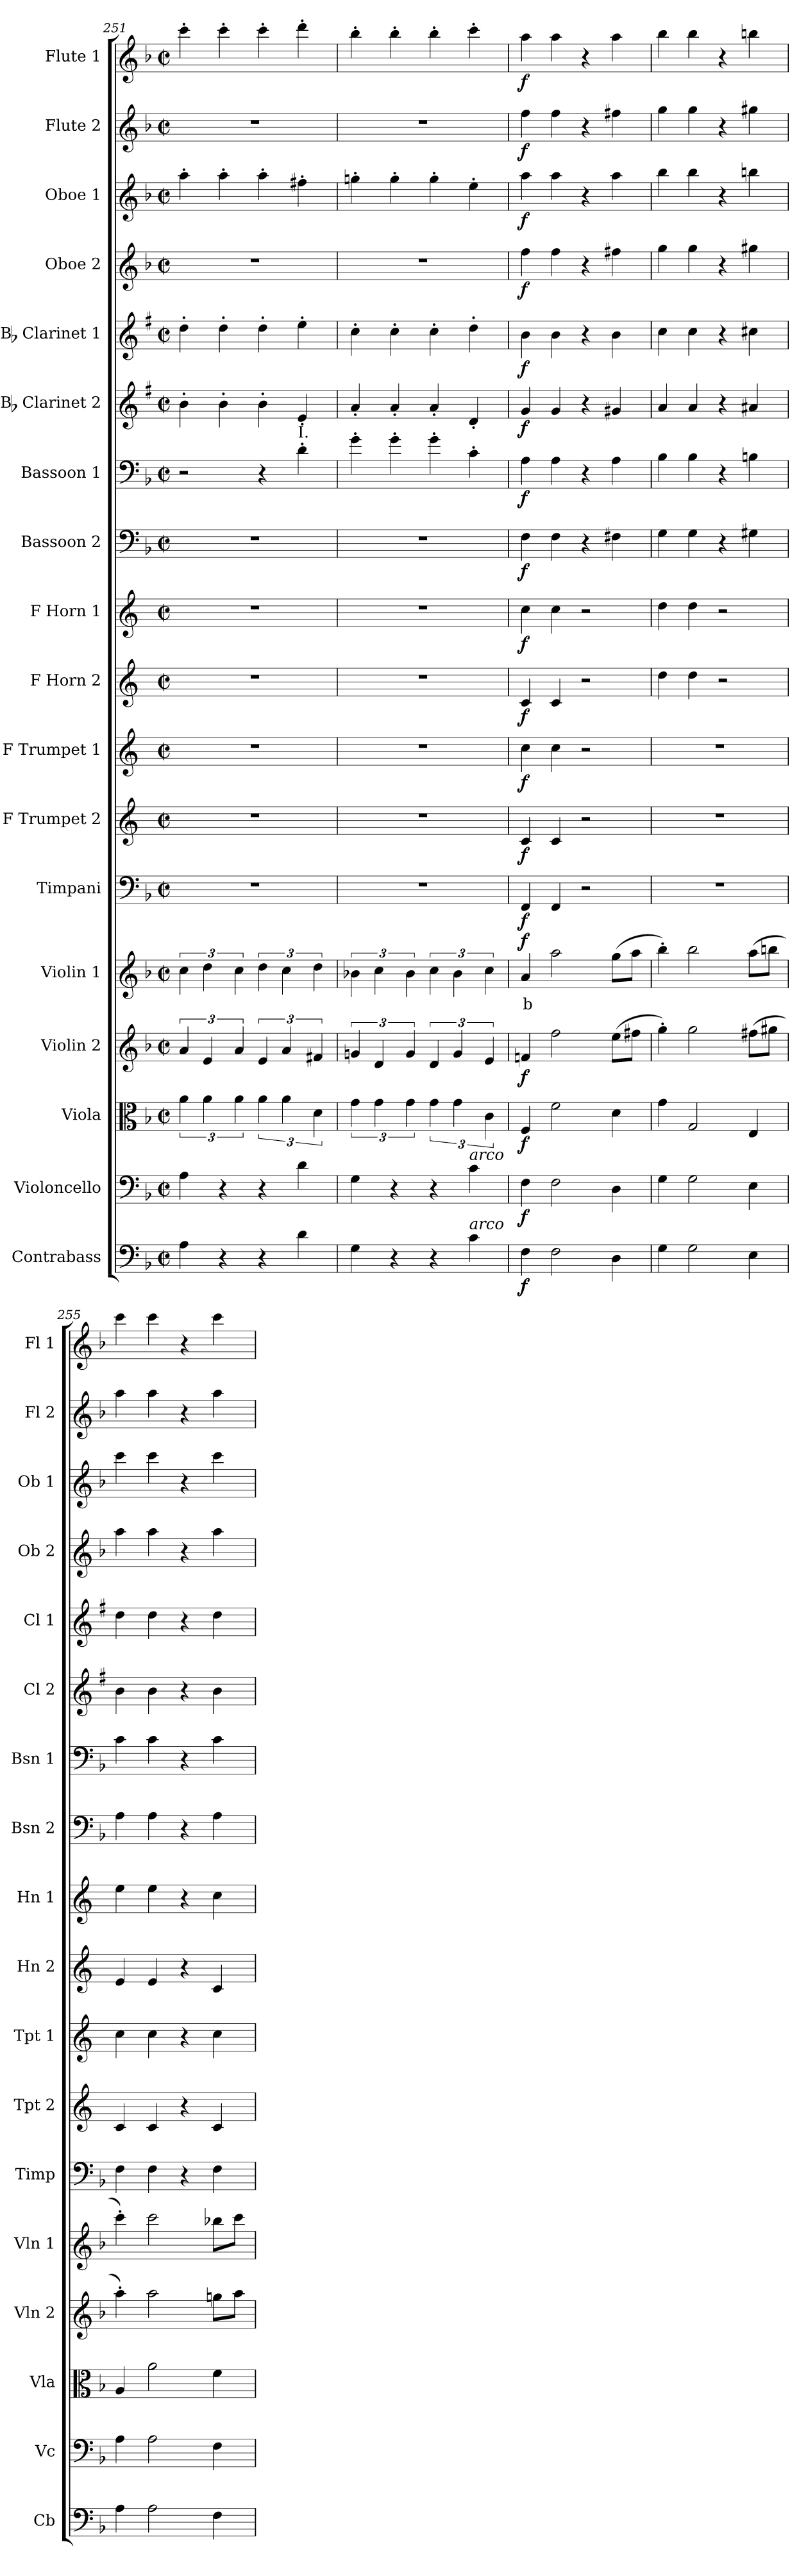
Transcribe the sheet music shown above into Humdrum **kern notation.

**kern	**dynam	**kern	**dynam	**kern	**dynam	**kern	**dynam	**kern	**text	**dynam	**kern	**dynam	**kern	**dynam	**kern	**dynam	**kern	**dynam	**kern	**dynam	**kern	**dynam	**kern	**dynam	**kern	**dynam	**kern	**dynam	**kern	**dynam	**kern	**dynam	**kern	**dynam	**kern	**dynam
*part18	*part18	*part17	*part17	*part16	*part16	*part15	*part15	*part14	*part14	*part14	*part13	*part13	*part12	*part12	*part11	*part11	*part10	*part10	*part9	*part9	*part8	*part8	*part7	*part7	*part6	*part6	*part5	*part5	*part4	*part4	*part3	*part3	*part2	*part2	*part1	*part1
*staff18	*staff18	*staff17	*staff17	*staff16	*staff16	*staff15	*staff15	*staff14	*staff14	*staff14	*staff13	*staff13	*staff12	*staff12	*staff11	*staff11	*staff10	*staff10	*staff9	*staff9	*staff8	*staff8	*staff7	*staff7	*staff6	*staff6	*staff5	*staff5	*staff4	*staff4	*staff3	*staff3	*staff2	*staff2	*staff1	*staff1
*I"Contrabass	*	*I"Violoncello	*	*I"Viola	*	*I"Violin 2	*	*I"Violin 1	*	*	*I"Timpani	*	*I"F Trumpet 2	*	*I"F Trumpet 1	*	*I"F Horn 2	*	*I"F Horn 1	*	*I"Bassoon 2	*	*I"Bassoon 1	*	*I"Bb Clarinet 2	*	*I"Bb Clarinet 1	*	*I"Oboe 2	*	*I"Oboe 1	*	*I"Flute 2	*	*I"Flute 1	*
*I'Cb	*	*I'Vc	*	*I'Vla	*	*I'Vln 2	*	*I'Vln 1	*	*	*I'Timp	*	*I'Tpt 2	*	*I'Tpt 1	*	*I'Hn 2	*	*I'Hn 1	*	*I'Bsn 2	*	*I'Bsn 1	*	*I'Cl 2	*	*I'Cl 1	*	*I'Ob 2	*	*I'Ob 1	*	*I'Fl 2	*	*I'Fl 1	*
*clefF4	*	*clefF4	*	*clefC3	*	*clefG2	*	*clefG2	*	*	*clefF4	*	*clefG2	*	*clefG2	*	*clefG2	*	*clefG2	*	*clefF4	*	*clefF4	*	*clefG2	*	*clefG2	*	*clefG2	*	*clefG2	*	*clefG2	*	*clefG2	*
*ITrd7c12	*	*	*	*	*	*	*	*	*	*	*	*	*ITrd-3c-5	*	*ITrd-3c-5	*	*ITrd4c7	*	*ITrd4c7	*	*	*	*	*	*ITrd1c2	*	*ITrd1c2	*	*	*	*	*	*	*	*	*
*k[b-]	*	*k[b-]	*	*k[b-]	*	*k[b-]	*	*k[b-]	*	*	*k[b-]	*	*k[b-]	*	*k[b-]	*	*k[b-]	*	*k[b-]	*	*k[b-]	*	*k[b-]	*	*k[b-]	*	*k[b-]	*	*k[b-]	*	*k[b-]	*	*k[b-]	*	*k[b-]	*
*M2/2	*	*M2/2	*	*M2/2	*	*M2/2	*	*M2/2	*	*	*M2/2	*	*M2/2	*	*M2/2	*	*M2/2	*	*M2/2	*	*M2/2	*	*M2/2	*	*M2/2	*	*M2/2	*	*M2/2	*	*M2/2	*	*M2/2	*	*M2/2	*
*met(c|)	*	*met(c|)	*	*met(c|)	*	*met(c|)	*	*met(c|)	*	*	*met(c|)	*	*met(c|)	*	*met(c|)	*	*met(c|)	*	*met(c|)	*	*met(c|)	*	*met(c|)	*	*met(c|)	*	*met(c|)	*	*met(c|)	*	*met(c|)	*	*met(c|)	*	*met(c|)	*
=251	=251	=251	=251	=251	=251	=251	=251	=251	=251	=251	=251	=251	=251	=251	=251	=251	=251	=251	=251	=251	=251	=251	=251	=251	=251	=251	=251	=251	=251	=251	=251	=251	=251	=251	=251	=251
4AA\	.	4A\	.	6a\	.	6a/	.	6cc\	.	.	1r	.	1r	.	1r	.	1r	.	1r	.	1r	.	2r	.	4a'\	.	4cc'\	.	1r	.	4aa'\	.	1r	.	4ccc'\	.
.	.	.	.	6a\	.	6e/	.	6dd\	.	.	.	.	.	.	.	.	.	.	.	.	.	.	.	.	.	.	.	.	.	.	.	.	.	.	.	.
4r	.	4r	.	.	.	.	.	.	.	.	.	.	.	.	.	.	.	.	.	.	.	.	.	.	4a'\	.	4cc'\	.	.	.	4aa'\	.	.	.	4ccc'\	.
.	.	.	.	6a\	.	6a/	.	6cc\	.	.	.	.	.	.	.	.	.	.	.	.	.	.	.	.	.	.	.	.	.	.	.	.	.	.	.	.
4r	.	4r	.	6a\	.	6e/	.	6dd\	.	.	.	.	.	.	.	.	.	.	.	.	.	.	4r	.	4a'\	.	4cc'\	.	.	.	4aa'\	.	.	.	4ccc'\	.
.	.	.	.	6a\	.	6a/	.	6cc\	.	.	.	.	.	.	.	.	.	.	.	.	.	.	.	.	.	.	.	.	.	.	.	.	.	.	.	.
!	!	!	!	!	!	!	!	!	!	!	!	!	!	!	!	!	!	!	!	!	!	!	!LO:TX:a:t=I.	!	!	!	!	!	!	!	!	!	!	!	!	!
4D\	.	4d\	.	.	.	.	.	.	.	.	.	.	.	.	.	.	.	.	.	.	.	.	4d'\	.	4d'/	.	4dd'\	.	.	.	4ff#X'\	.	.	.	4ddd'\	.
.	.	.	.	6d\	.	6f#X/	.	6dd\	.	.	.	.	.	.	.	.	.	.	.	.	.	.	.	.	.	.	.	.	.	.	.	.	.	.	.	.
!!LO:PB:g=z
=252	=252	=252	=252	=252	=252	=252	=252	=252	=252	=252	=252	=252	=252	=252	=252	=252	=252	=252	=252	=252	=252	=252	=252	=252	=252	=252	=252	=252	=252	=252	=252	=252	=252	=252	=252	=252
4GG\	.	4G\	.	6g\	.	6gn/	.	6b-X\	.	.	1r	.	1r	.	1r	.	1r	.	1r	.	1r	.	4g'\	.	4g'/	.	4b-'\	.	1r	.	4ggn'\	.	1r	.	4bb-'\	.
.	.	.	.	6g\	.	6d/	.	6cc\	.	.	.	.	.	.	.	.	.	.	.	.	.	.	.	.	.	.	.	.	.	.	.	.	.	.	.	.
4r	.	4r	.	.	.	.	.	.	.	.	.	.	.	.	.	.	.	.	.	.	.	.	4g'\	.	4g'/	.	4b-'\	.	.	.	4gg'\	.	.	.	4bb-'\	.
.	.	.	.	6g\	.	6g/	.	6b-\	.	.	.	.	.	.	.	.	.	.	.	.	.	.	.	.	.	.	.	.	.	.	.	.	.	.	.	.
4r	.	4r	.	6g\	.	6d/	.	6cc\	.	.	.	.	.	.	.	.	.	.	.	.	.	.	4g'\	.	4g'/	.	4b-'\	.	.	.	4gg'\	.	.	.	4bb-'\	.
.	.	.	.	6g\	.	6g/	.	6b-\	.	.	.	.	.	.	.	.	.	.	.	.	.	.	.	.	.	.	.	.	.	.	.	.	.	.	.	.
!	!	!LO:TX:a:i:t=arco	!	!	!	!	!	!	!	!	!	!	!	!	!	!	!	!	!	!	!	!	!	!	!	!	!	!	!	!	!	!	!	!	!	!
!LO:TX:a:i:t=arco	!	!	!	!	!	!	!	!	!	!	!	!	!	!	!	!	!	!	!	!	!	!	!	!	!	!	!	!	!	!	!	!	!	!	!	!
4C\	.	4c\	.	.	.	.	.	.	.	.	.	.	.	.	.	.	.	.	.	.	.	.	4c'\	.	4c'/	.	4cc'\	.	.	.	4ee'\	.	.	.	4ccc'\	.
.	.	.	.	6c\	.	6e/	.	6cc\	.	.	.	.	.	.	.	.	.	.	.	.	.	.	.	.	.	.	.	.	.	.	.	.	.	.	.	.
=253	=253	=253	=253	=253	=253	=253	=253	=253	=253	=253	=253	=253	=253	=253	=253	=253	=253	=253	=253	=253	=253	=253	=253	=253	=253	=253	=253	=253	=253	=253	=253	=253	=253	=253	=253	=253
!	!LO:DY:b	!	!LO:DY:b	!	!LO:DY:b	!	!LO:DY:b	!	!LO:LY:b:color=#FF0000	!LO:DY:b	!	!LO:DY:b	!	!LO:DY:b	!	!LO:DY:b	!	!LO:DY:b	!	!LO:DY:b	!	!LO:DY:b	!	!LO:DY:b	!	!LO:DY:b	!	!LO:DY:b	!	!LO:DY:b	!	!LO:DY:b	!	!LO:DY:b	!	!LO:DY:b
4FF\	f	4F\	f	4F/	f	4fn/	f	4a/	b	f	4FF/	f	4f/	f	4ff\	f	4F/	f	4f\	f	4F\	f	4A\	f	4f/	f	4a\	f	4ff\	f	4aa\	f	4ff\	f	4aa\	f
2FF\	.	2F\	.	2f\	.	2ff\	.	2aa\	.	.	4FF/	.	4f/	.	4ff\	.	4F/	.	4f\	.	4F\	.	4A\	.	4f/	.	4a\	.	4ff\	.	4aa\	.	4ff\	.	4aa\	.
.	.	.	.	.	.	.	.	.	.	.	2r	.	2r	.	2r	.	2r	.	2r	.	4r	.	4r	.	4r	.	4r	.	4r	.	4r	.	4r	.	4r	.
4DD\	.	4D\	.	4d\	.	(8ee\L	.	(8gg\L	.	.	.	.	.	.	.	.	.	.	.	.	4F#X\	.	4A\	.	4f#X/	.	4a\	.	4ff#X\	.	4aa\	.	4ff#X\	.	4aa\	.
.	.	.	.	.	.	8ff#X\J	.	8aa\J	.	.	.	.	.	.	.	.	.	.	.	.	.	.	.	.	.	.	.	.	.	.	.	.	.	.	.	.
=254	=254	=254	=254	=254	=254	=254	=254	=254	=254	=254	=254	=254	=254	=254	=254	=254	=254	=254	=254	=254	=254	=254	=254	=254	=254	=254	=254	=254	=254	=254	=254	=254	=254	=254	=254	=254
4GG\	.	4G\	.	4g\	.	4gg'\)	.	4bb-'\)	.	.	1r	.	1r	.	1r	.	4g\	.	4g\	.	4G\	.	4B-\	.	4g/	.	4b-\	.	4gg\	.	4bb-\	.	4gg\	.	4bb-\	.
2GG\	.	2G\	.	2G/	.	2gg\	.	2bb-\	.	.	.	.	.	.	.	.	4g\	.	4g\	.	4G\	.	4B-\	.	4g/	.	4b-\	.	4gg\	.	4bb-\	.	4gg\	.	4bb-\	.
.	.	.	.	.	.	.	.	.	.	.	.	.	.	.	.	.	2r	.	2r	.	4r	.	4r	.	4r	.	4r	.	4r	.	4r	.	4r	.	4r	.
4EE\	.	4E\	.	4E/	.	(8ff#X\L	.	(8aa\L	.	.	.	.	.	.	.	.	.	.	.	.	4G#X\	.	4Bn\	.	4g#X/	.	4bn\	.	4gg#X\	.	4bbn\	.	4gg#X\	.	4bbn\	.
.	.	.	.	.	.	8gg#X\J	.	8bbn\J	.	.	.	.	.	.	.	.	.	.	.	.	.	.	.	.	.	.	.	.	.	.	.	.	.	.	.	.
=255	=255	=255	=255	=255	=255	=255	=255	=255	=255	=255	=255	=255	=255	=255	=255	=255	=255	=255	=255	=255	=255	=255	=255	=255	=255	=255	=255	=255	=255	=255	=255	=255	=255	=255	=255	=255
4AA\	.	4A\	.	4A/	.	4aa'\)	.	4ccc'\)	.	.	4F\	.	4f/	.	4ff\	.	4A/	.	4a\	.	4A\	.	4c\	.	4a\	.	4cc\	.	4aa\	.	4ccc\	.	4aa\	.	4ccc\	.
2AA\	.	2A\	.	2a\	.	2aa\	.	2ccc\	.	.	4F\	.	4f/	.	4ff\	.	4A/	.	4a\	.	4A\	.	4c\	.	4a\	.	4cc\	.	4aa\	.	4ccc\	.	4aa\	.	4ccc\	.
.	.	.	.	.	.	.	.	.	.	.	4r	.	4r	.	4r	.	4r	.	4r	.	4r	.	4r	.	4r	.	4r	.	4r	.	4r	.	4r	.	4r	.
4FF\	.	4F\	.	4f\	.	8ggn\L	.	8bb-X\L	.	.	4F\	.	4f/	.	4ff\	.	4F/	.	4f\	.	4A\	.	4c\	.	4a\	.	4cc\	.	4aa\	.	4ccc\	.	4aa\	.	4ccc\	.
.	.	.	.	.	.	8aa\J	.	8ccc\J	.	.	.	.	.	.	.	.	.	.	.	.	.	.	.	.	.	.	.	.	.	.	.	.	.	.	.	.
=	=	=	=	=	=	=	=	=	=	=	=	=	=	=	=	=	=	=	=	=	=	=	=	=	=	=	=	=	=	=	=	=	=	=	=	=
*-	*-	*-	*-	*-	*-	*-	*-	*-	*-	*-	*-	*-	*-	*-	*-	*-	*-	*-	*-	*-	*-	*-	*-	*-	*-	*-	*-	*-	*-	*-	*-	*-	*-	*-	*-	*-
